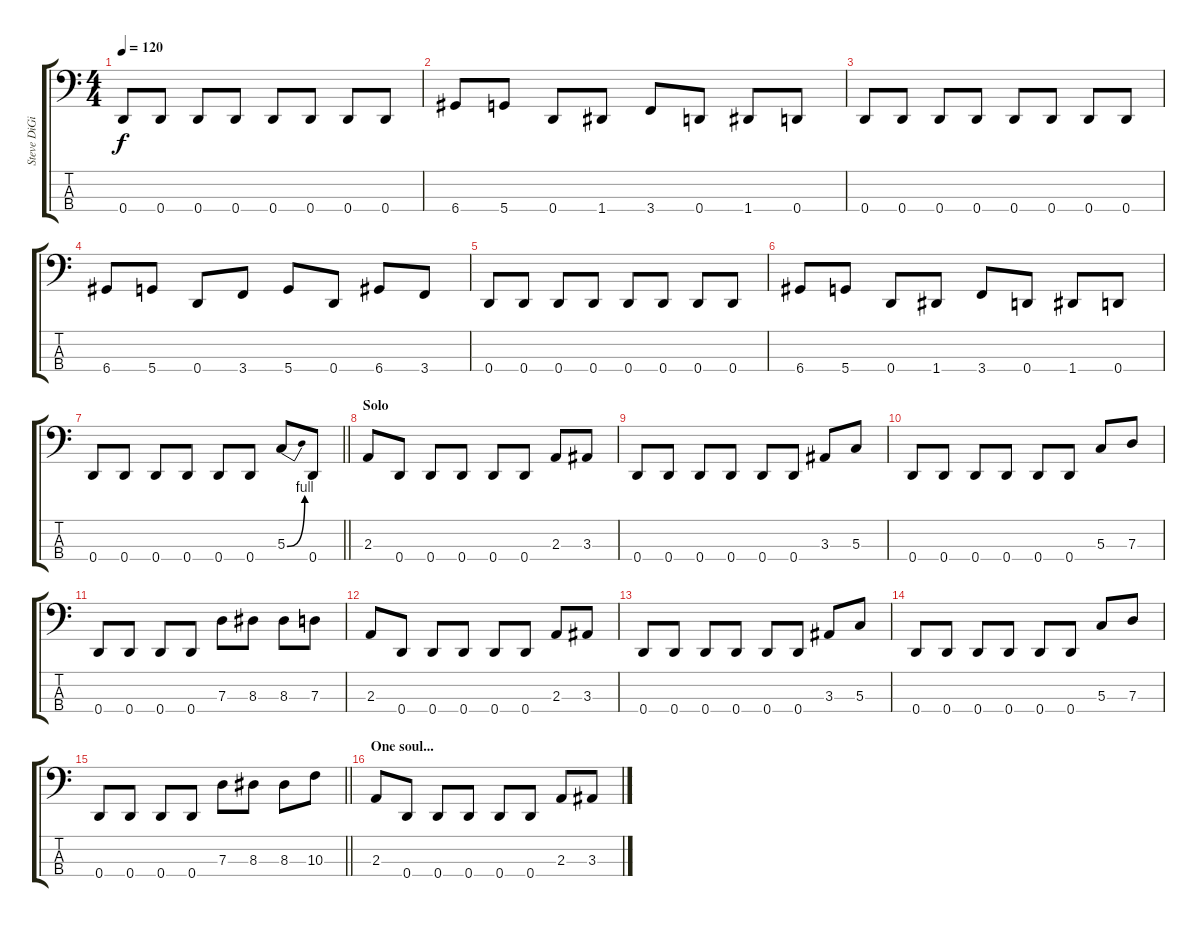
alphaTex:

\track ("Steve DiGiorgio - Bass" "Steve DiGi") {instrument fretlessbass}
\staff {score tabs}
\tuning (F2 C2 G1 D1) {hide}
\ts (4 4)
\tempo 120
\clef f4
\ks c
0.4.8{dy f} 0.4.8 0.4.8 0.4.8 0.4.8 0.4.8 0.4.8 0.4.8 |
6.4.8 5.4.8 0.4.8 1.4.8 3.4.8 0.4.8 1.4.8 0.4.8 |
0.4.8 0.4.8 0.4.8 0.4.8 0.4.8 0.4.8 0.4.8 0.4.8 |
6.4.8 5.4.8 0.4.8 3.4.8 5.4.8 0.4.8 6.4.8 3.4.8 |
0.4.8 0.4.8 0.4.8 0.4.8 0.4.8 0.4.8 0.4.8 0.4.8 |
6.4.8 5.4.8 0.4.8 1.4.8 3.4.8 0.4.8 1.4.8 0.4.8 |
\barLineRight lightlight
0.4.8 0.4.8 0.4.8 0.4.8 0.4.8 0.4.8 5.3{be (bend 0 0 60 4)}.8 0.4.8 |
\section ("" "Solo")
2.3.8 0.4.8 0.4.8 0.4.8 0.4.8 0.4.8 2.3.8 3.3.8 |
0.4.8 0.4.8 0.4.8 0.4.8 0.4.8 0.4.8 3.3.8 5.3.8 |
0.4.8 0.4.8 0.4.8 0.4.8 0.4.8 0.4.8 5.3.8 7.3.8 |
0.4.8 0.4.8 0.4.8 0.4.8 7.3.8 8.3.8 8.3.8 7.3.8 |
2.3.8 0.4.8 0.4.8 0.4.8 0.4.8 0.4.8 2.3.8 3.3.8 |
0.4.8 0.4.8 0.4.8 0.4.8 0.4.8 0.4.8 3.3.8 5.3.8 |
0.4.8 0.4.8 0.4.8 0.4.8 0.4.8 0.4.8 5.3.8 7.3.8 |
\barLineRight lightlight
0.4.8 0.4.8 0.4.8 0.4.8 7.3.8 8.3.8 8.3.8 10.3.8 |
\section ("" "One soul...")
2.3.8 0.4.8 0.4.8 0.4.8 0.4.8 0.4.8 2.3.8 3.3.8
